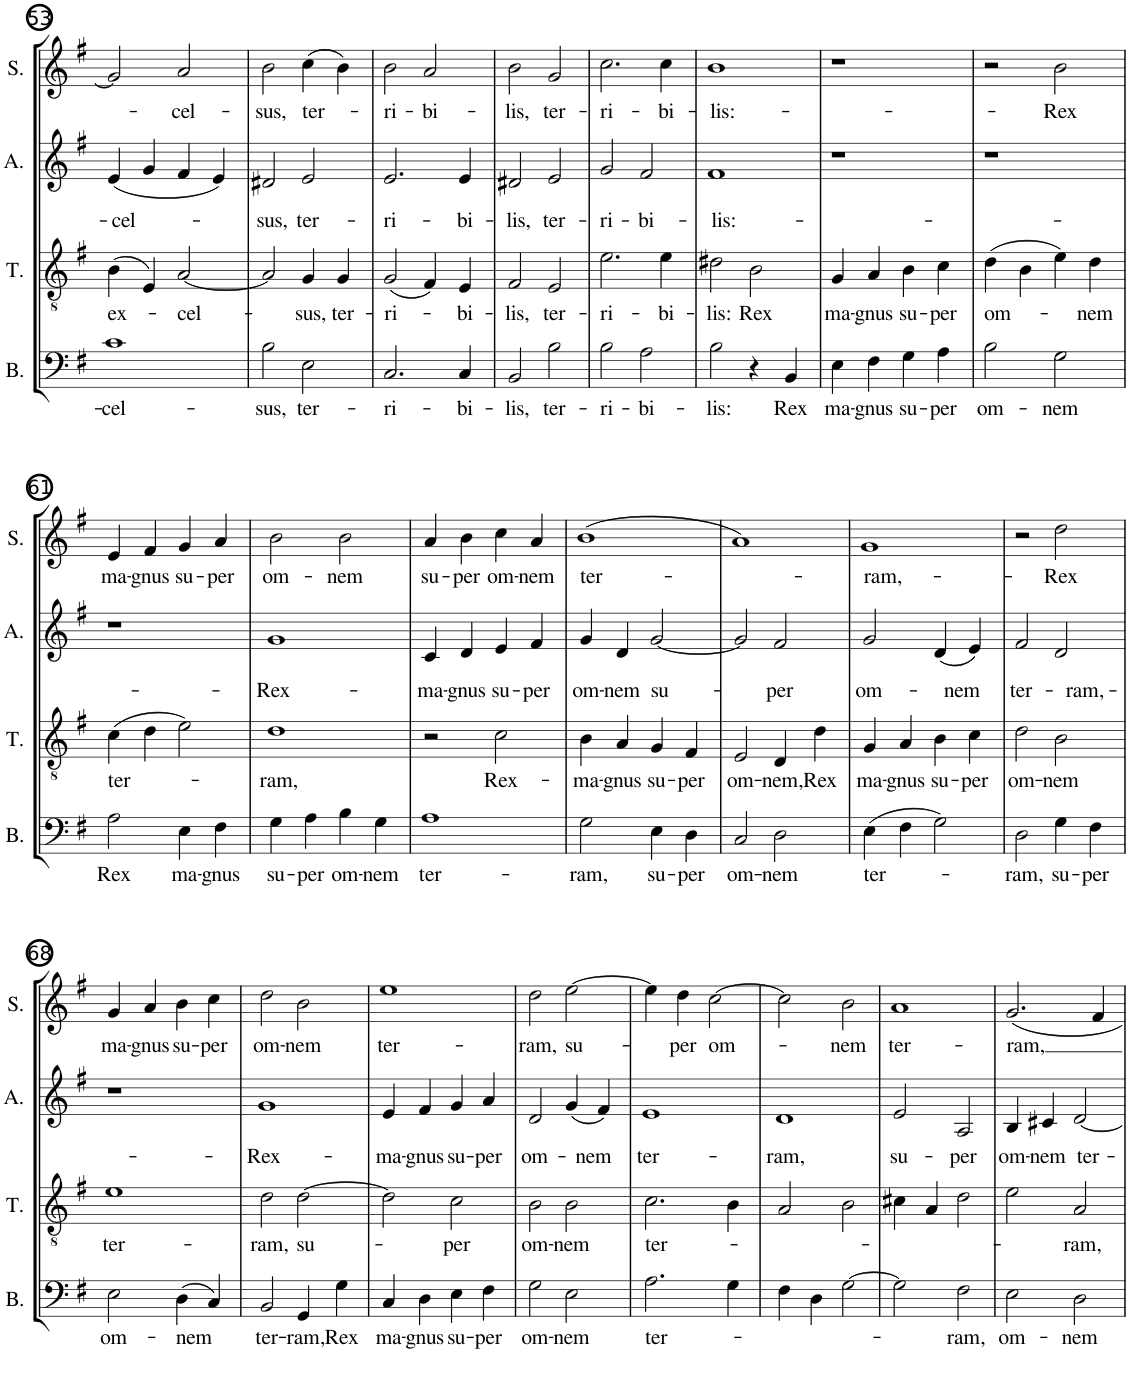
**kern	**text	**kern	**text	**kern	**text	**kern	**text
*part4	*part4	*part3	*part3	*part2	*part2	*part1	*part1
*staff4	*staff4	*staff3	*staff3	*staff2	*staff2	*staff1	*staff1
*I"BASS	*	*I"TENOR	*	*I"ALTO	*	*I"SOPRANO	*
*I'B.	*	*I'T.	*	*I'A.	*	*I'S.	*
!!LO:PB:g=z
*clefF4	*	*clefGv2	*	*clefG2	*	*clefG2	*
*k[f#]	*	*k[f#]	*	*k[f#]	*	*k[f#]	*
*G:	*	*	*	*G:	*	*G:	*
*M2/2	*	*M2/2	*	*M2/2	*	*M2/2	*
=53	=53	=53	=53	=53	=53	=53	=53
!	!LO:LY:b	!	!LO:LY:b	!	!LO:LY:b	!	!
1c	-cel-	(4B\	ex-	(4e/	-cel-	2g/]	.
.	.	4E/)	.	4g/	.	.	.
!	!	!	!LO:LY:b	!	!	!	!LO:LY:b
.	.	[2A/	-cel-	4f#/	.	2a/	-cel-
.	.	.	.	4e/)	.	.	.
=54	=54	=54	=54	=54	=54	=54	=54
!	!LO:LY:b	!	!	!	!LO:LY:b	!	!LO:LY:b
2B\	-sus,	2A/]	.	2d#X/	-sus,	2b\	-sus,
!	!LO:LY:b	!	!LO:LY:b	!	!LO:LY:b	!	!LO:LY:b
2E\	ter-	4G/	-sus,	2e/	ter-	(4cc\	ter-
!	!	!	!LO:LY:b	!	!	!	!
.	.	4G/	ter-	.	.	4b\)	.
=55	=55	=55	=55	=55	=55	=55	=55
!	!LO:LY:b	!	!LO:LY:b	!	!LO:LY:b	!	!LO:LY:b
2.C/	-ri-	(2G/	-ri-	2.e/	-ri-	2b\	-ri-
!	!	!	!	!	!	!	!LO:LY:b
.	.	4F#/)	.	.	.	2a/	-bi-
!	!LO:LY:b	!	!LO:LY:b	!	!LO:LY:b	!	!
4C/	-bi-	4E/	-bi-	4e/	-bi-	.	.
=56	=56	=56	=56	=56	=56	=56	=56
!	!LO:LY:b	!	!LO:LY:b	!	!LO:LY:b	!	!LO:LY:b
2BB/	-lis,	2F#/	-lis,	2d#X/	-lis,	2b\	-lis,
!	!LO:LY:b	!	!LO:LY:b	!	!LO:LY:b	!	!LO:LY:b
2B\	ter-	2E/	ter-	2e/	ter-	2g/	ter-
=57	=57	=57	=57	=57	=57	=57	=57
!	!LO:LY:b	!	!LO:LY:b	!	!LO:LY:b	!	!LO:LY:b
2B\	-ri-	2.e\	-ri-	2g/	-ri-	2.cc\	-ri-
!	!LO:LY:b	!	!	!	!LO:LY:b	!	!
2A\	-bi-	.	.	2f#/	-bi-	.	.
!	!	!	!LO:LY:b	!	!	!	!LO:LY:b
.	.	4e\	-bi-	.	.	4cc\	-bi-
=58	=58	=58	=58	=58	=58	=58	=58
!	!LO:LY:b	!	!LO:LY:b	!	!LO:LY:b	!	!LO:LY:b
2B\	-lis:	2d#X\	-lis:	1f#	-lis:-	1b	-lis:-
!	!	!	!LO:LY:b	!	!	!	!
4r	.	2B\	Rex	.	.	.	.
!	!LO:LY:b	!	!	!	!	!	!
4BB/	Rex	.	.	.	.	.	.
=59	=59	=59	=59	=59	=59	=59	=59
!	!LO:LY:b	!	!LO:LY:b	!	!	!	!
4E\	ma-	4G/	ma-	1r	.	1r	.
!	!LO:LY:b	!	!LO:LY:b	!	!	!	!
4F#\	-gnus	4A/	-gnus	.	.	.	.
!	!LO:LY:b	!	!LO:LY:b	!	!	!	!
4G\	su-	4B\	su-	.	.	.	.
!	!LO:LY:b	!	!LO:LY:b	!	!	!	!
4A\	-per	4c\	-per	.	.	.	.
=60	=60	=60	=60	=60	=60	=60	=60
!	!LO:LY:b	!	!LO:LY:b	!	!	!	!
2B\	om-	(4d\	om-	1r	.	2r	.
.	.	4B\	.	.	.	.	.
!	!LO:LY:b	!	!	!	!	!	!LO:LY:b
2G\	-nem	4e\)	.	.	.	2b\	-Rex
!	!	!	!LO:LY:b	!	!	!	!
.	.	4d\	-nem	.	.	.	.
!!LO:LB:g=z
=61	=61	=61	=61	=61	=61	=61	=61
!	!LO:LY:b	!	!LO:LY:b	!	!	!	!LO:LY:b
2A\	Rex	(4c\	ter-	1r	.	4e/	ma-
!	!	!	!	!	!	!	!LO:LY:b
.	.	4d\	.	.	.	4f#/	-gnus
!	!LO:LY:b	!	!	!	!	!	!LO:LY:b
4E\	ma-	2e\)	.	.	.	4g/	su-
!	!LO:LY:b	!	!	!	!	!	!LO:LY:b
4F#\	-gnus	.	.	.	.	4a/	-per
=62	=62	=62	=62	=62	=62	=62	=62
!	!LO:LY:b	!	!LO:LY:b	!	!LO:LY:b	!	!LO:LY:b
4G\	su-	1d	-ram,	1g	-Rex-	2b\	om-
!	!LO:LY:b	!	!	!	!	!	!
4A\	-per	.	.	.	.	.	.
!	!LO:LY:b	!	!	!	!	!	!LO:LY:b
4B\	om-	.	.	.	.	2b\	-nem
!	!LO:LY:b	!	!	!	!	!	!
4G\	-nem	.	.	.	.	.	.
=63	=63	=63	=63	=63	=63	=63	=63
!	!LO:LY:b	!	!	!	!LO:LY:b	!	!LO:LY:b
1A	ter-	2r	.	4c/	-ma-	4a/	su-
!	!	!	!	!	!LO:LY:b	!	!LO:LY:b
.	.	.	.	4d/	-gnus	4b\	-per
!	!	!	!LO:LY:b	!	!LO:LY:b	!	!LO:LY:b
.	.	2c\	Rex-	4e/	su-	4cc\	om-
!	!	!	!	!	!LO:LY:b	!	!LO:LY:b
.	.	.	.	4f#/	-per	4a/	-nem
=64	=64	=64	=64	=64	=64	=64	=64
!	!LO:LY:b	!	!LO:LY:b	!	!LO:LY:b	!	!LO:LY:b
2G\	-ram,	4B\	-ma-	4g/	om-	(1b	ter-
!	!	!	!LO:LY:b	!	!LO:LY:b	!	!
.	.	4A/	-gnus	4d/	-nem	.	.
!	!LO:LY:b	!	!LO:LY:b	!	!LO:LY:b	!	!
4E\	su-	4G/	su-	[2g/	su-	.	.
!	!LO:LY:b	!	!LO:LY:b	!	!	!	!
4D\	-per	4F#/	-per	.	.	.	.
=65	=65	=65	=65	=65	=65	=65	=65
!	!LO:LY:b	!	!LO:LY:b	!	!	!	!
2C/	om-	2E/	om-	2g/]	.	1a)	.
!	!LO:LY:b	!	!LO:LY:b	!	!LO:LY:b	!	!
2D\	-nem	4D/	-nem,	2f#/	-per	.	.
!	!	!	!LO:LY:b	!	!	!	!
.	.	4d\	Rex	.	.	.	.
=66	=66	=66	=66	=66	=66	=66	=66
!	!LO:LY:b	!	!LO:LY:b	!	!LO:LY:b	!	!LO:LY:b
(4E\	ter-	4G/	ma-	2g/	om-	1g	-ram,-
!	!	!	!LO:LY:b	!	!	!	!
4F#\	.	4A/	-gnus	.	.	.	.
!	!	!	!LO:LY:b	!	!LO:LY:b	!	!
2G\)	.	4B\	su-	(4d/	-nem	.	.
!	!	!	!LO:LY:b	!	!	!	!
.	.	4c\	-per	4e/)	.	.	.
=67	=67	=67	=67	=67	=67	=67	=67
!	!LO:LY:b	!	!LO:LY:b	!	!LO:LY:b	!	!
2D\	-ram,	2d\	om-	2f#/	ter-	2r	.
!	!LO:LY:b	!	!LO:LY:b	!	!LO:LY:b	!	!LO:LY:b
4G\	su-	2B\	-nem	2d/	-ram,-	2dd\	-Rex
!	!LO:LY:b	!	!	!	!	!	!
4F#\	-per	.	.	.	.	.	.
!!LO:LB:g=z
=68	=68	=68	=68	=68	=68	=68	=68
!	!LO:LY:b	!	!LO:LY:b	!	!	!	!LO:LY:b
2E\	om-	1e	ter-	1r	.	4g/	ma-
!	!	!	!	!	!	!	!LO:LY:b
.	.	.	.	.	.	4a/	-gnus
!	!LO:LY:b	!	!	!	!	!	!LO:LY:b
(4D\	-nem	.	.	.	.	4b\	su-
!	!	!	!	!	!	!	!LO:LY:b
4C/)	.	.	.	.	.	4cc\	-per
=69	=69	=69	=69	=69	=69	=69	=69
!	!LO:LY:b	!	!LO:LY:b	!	!LO:LY:b	!	!LO:LY:b
2BB/	ter-	2d\	-ram,	1g	-Rex-	2dd\	om-
!	!LO:LY:b	!	!LO:LY:b	!	!	!	!LO:LY:b
4GG/	-ram,	[2d\	su-	.	.	2b\	-nem
!	!LO:LY:b	!	!	!	!	!	!
4G\	Rex	.	.	.	.	.	.
=70	=70	=70	=70	=70	=70	=70	=70
!	!LO:LY:b	!	!	!	!LO:LY:b	!	!LO:LY:b
4C/	ma-	2d\]	.	4e/	-ma-	1ee	ter-
!	!LO:LY:b	!	!	!	!LO:LY:b	!	!
4D\	-gnus	.	.	4f#/	-gnus	.	.
!	!LO:LY:b	!	!LO:LY:b	!	!LO:LY:b	!	!
4E\	su-	2c\	-per	4g/	su-	.	.
!	!LO:LY:b	!	!	!	!LO:LY:b	!	!
4F#\	-per	.	.	4a/	-per	.	.
=71	=71	=71	=71	=71	=71	=71	=71
!	!LO:LY:b	!	!LO:LY:b	!	!LO:LY:b	!	!LO:LY:b
2G\	om-	2B\	om-	2d/	om-	2dd\	-ram,
!	!LO:LY:b	!	!LO:LY:b	!	!LO:LY:b	!	!LO:LY:b
2E\	-nem	2B\	-nem	(4g/	-nem	[2ee\	su-
.	.	.	.	4f#/)	.	.	.
=72	=72	=72	=72	=72	=72	=72	=72
!	!LO:LY:b	!	!LO:LY:b	!	!LO:LY:b	!	!
2.A\	ter-	2.c\	ter-	1e	ter-	4ee\]	.
!	!	!	!	!	!	!	!LO:LY:b
.	.	.	.	.	.	4dd\	-per
!	!	!	!	!	!	!	!LO:LY:b
.	.	.	.	.	.	[2cc\	om-
4G\	.	4B\	.	.	.	.	.
=73	=73	=73	=73	=73	=73	=73	=73
!	!	!	!	!	!LO:LY:b	!	!
4F#\	.	2A/	.	1d	-ram,	2cc\]	.
4D\	.	.	.	.	.	.	.
!	!	!	!	!	!	!	!LO:LY:b
[2G\	.	2B\	.	.	.	2b\	-nem
=74	=74	=74	=74	=74	=74	=74	=74
!	!	!	!	!	!LO:LY:b	!	!LO:LY:b
2G\]	.	4c#X\	.	2e/	su-	1a	ter-
.	.	4A/	.	.	.	.	.
!	!LO:LY:b	!	!	!	!LO:LY:b	!	!
2F#\	-ram,	2d\	.	2A/	-per	.	.
=75	=75	=75	=75	=75	=75	=75	=75
!	!LO:LY:b	!	!	!	!LO:LY:b	!	!LO:LY:b
2E\	om-	2e\	.	4B/	om-	2.g/	-ram,
!	!	!	!	!	!LO:LY:b	!	!
.	.	.	.	4c#X/	-nem	.	.
!	!LO:LY:b	!	!LO:LY:b	!	!LO:LY:b	!	!
2D\	-nem	2A/	-ram,	[2d/	ter-	.	.
.	.	.	.	.	.	4f#/	.
=	=	=	=	=	=	=	=
*-	*-	*-	*-	*-	*-	*-	*-
